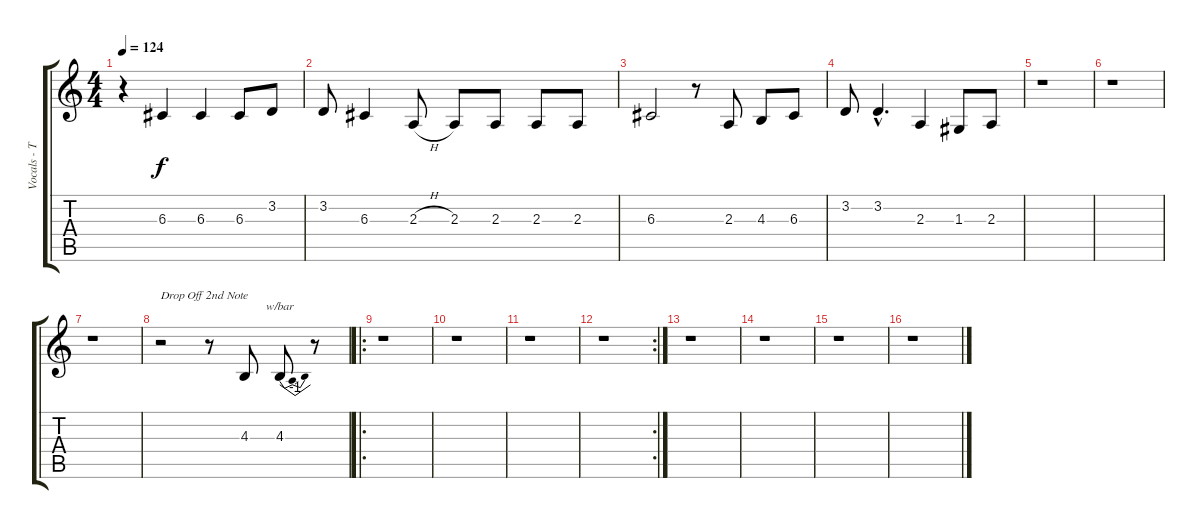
\track ("Vocals - Tom" "Vocals - T") {instrument sopranosax}
\staff {score tabs}
\tuning (E4 B3 G3 D3 A2 E2) {hide}
\ts (4 4)
\tempo 124
\clef g2
\ks c
r.4{dy f} 6.3.4 6.3.4 6.3.8 3.2.8 |
3.2.8 6.3.4 2.3{h}.8 2.3.8 2.3.8 2.3.8 2.3.8 |
6.3.2 r.8 2.3.8 4.3.8 6.3.8 |
3.2.8 3.2{hac}.4{d} 2.3.4 1.3.8 2.3.8 |
r.1 |
r.1 |
r.1 |
r.2{txt "Drop Off 2nd Note"} r.8 4.3.8 4.3.8{tbe (dip default 0 0 30 -4 60 0)} r.8 |
\ro
r.1 |
r.1 |
r.1 |
\rc 2
r.1 |
r.1 |
r.1 |
r.1 |
r.1
